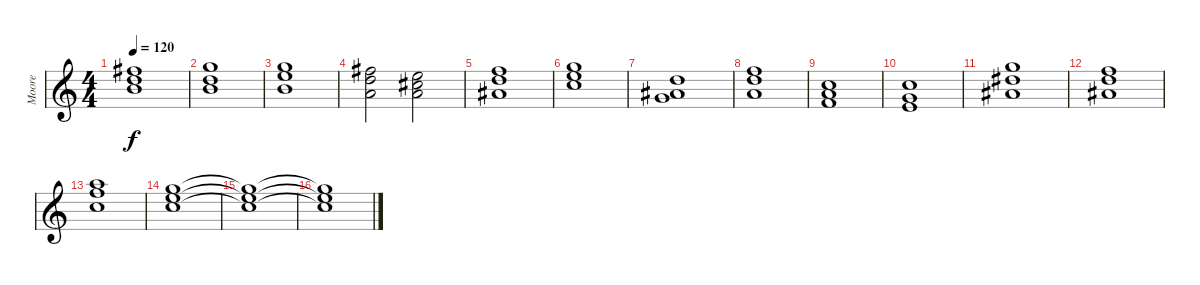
\track ("Moore" "Moore") {instrument rockorgan}
\staff {score}
\tuning (E4 B3 G3 D3 A2 E2) {hide}
\ts (4 4)
\tempo 120
\clef g2
\ks c
(14.1 15.2 16.3).1{dy f} |
(15.1 15.2 16.3).1 |
(15.1 17.2 16.3).1 |
(14.1 15.2 14.3).2 (12.1 14.2 14.3).2 |
(13.1 15.2 15.3).1 |
(15.1 17.2 17.3).1 |
(15.2 15.3 17.4).1 |
(13.1 15.2 14.3).1 |
(13.2 14.3 15.4).1 |
(13.2 12.3 14.4).1 |
(15.1 16.2 15.3).1 |
(13.1 15.2 15.3).1 |
(17.1 18.2 17.3).1 |
(15.1 17.2 17.3).1 |
(15.1{t} 17.2{t} 17.3{t}).1 |
(15.1{t} 17.2{t} 17.3{t}).1
